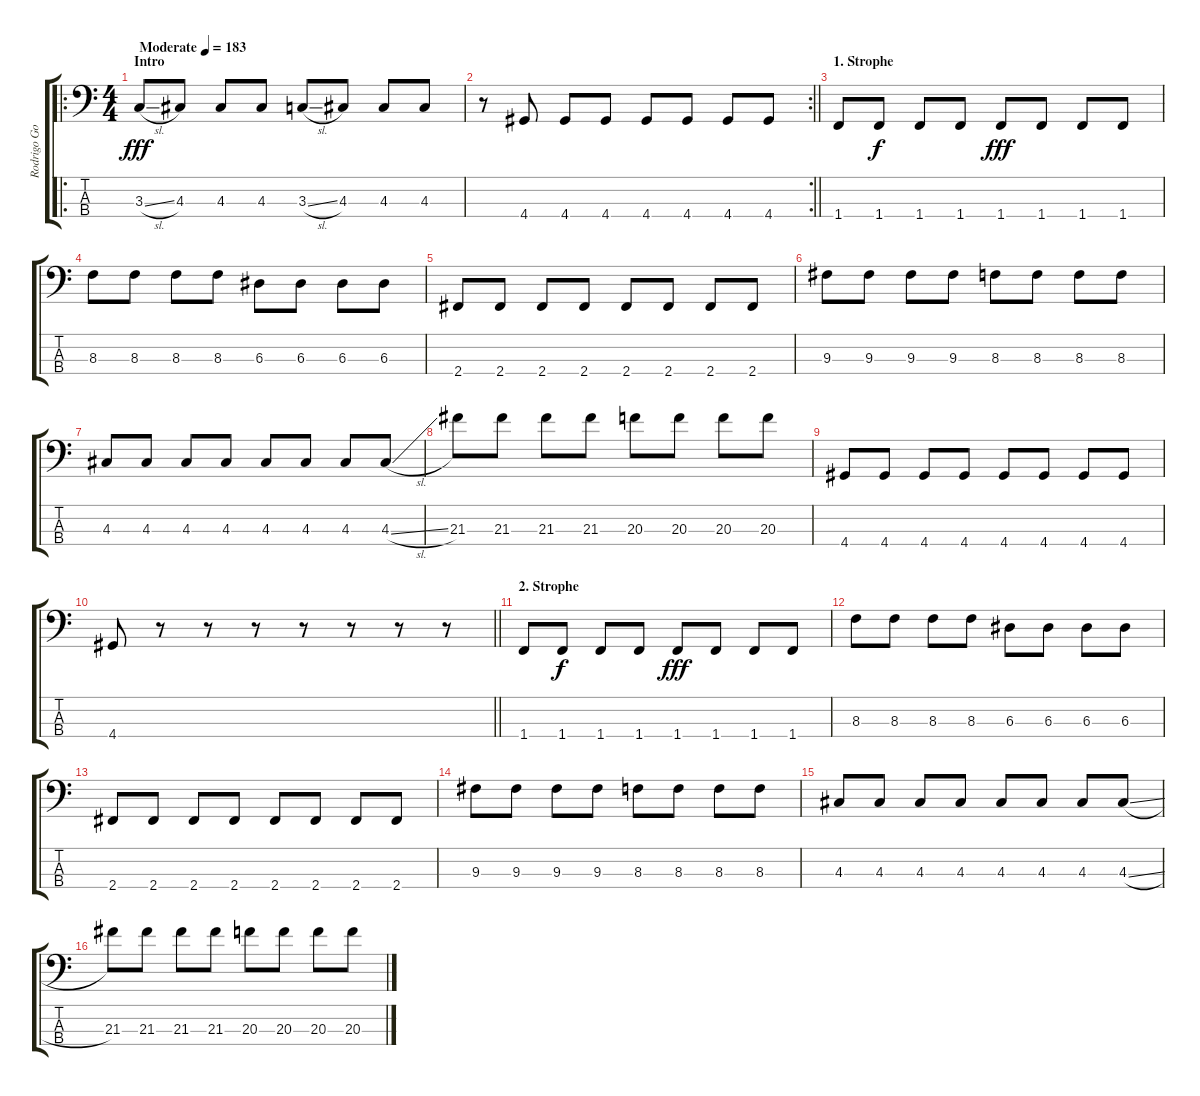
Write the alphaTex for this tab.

\track ("Rodrigo Gonzalez" "Rodrigo Go") {instrument electricbassfinger}
\staff {score tabs}
\tuning (G2 D2 A1 E1) {hide}
\ro
\ts (4 4)
\section ("" "Intro")
\tempo (183 "Moderate")
\clef f4
\ks c
3.3{sl}.8{dy fff instrument electricbassfinger} 4.3.8 4.3.8 4.3.8 3.3{sl}.8 4.3.8 4.3.8 4.3.8 |
\rc 2
\barLineRight lightlight
r.8 4.4.8 4.4.8 4.4.8 4.4.8 4.4.8 4.4.8 4.4.8 |
\section ("" "1. Strophe")
1.4.8 1.4.8{dy f} 1.4.8 1.4.8 1.4.8{dy fff} 1.4.8 1.4.8 1.4.8 |
8.3.8 8.3.8 8.3.8 8.3.8 6.3.8 6.3.8 6.3.8 6.3.8 |
2.4.8 2.4.8 2.4.8 2.4.8 2.4.8 2.4.8 2.4.8 2.4.8 |
9.3.8 9.3.8 9.3.8 9.3.8 8.3.8 8.3.8 8.3.8 8.3.8 |
4.3.8 4.3.8 4.3.8 4.3.8 4.3.8 4.3.8 4.3.8 4.3{sl}.8 |
21.3.8 21.3.8 21.3.8 21.3.8 20.3.8 20.3.8 20.3.8 20.3.8 |
4.4.8 4.4.8 4.4.8 4.4.8 4.4.8 4.4.8 4.4.8 4.4.8 |
\barLineRight lightlight
4.4.8 r.8 r.8 r.8 r.8 r.8 r.8 r.8 |
\section ("" "2. Strophe")
1.4.8 1.4.8{dy f} 1.4.8 1.4.8 1.4.8{dy fff} 1.4.8 1.4.8 1.4.8 |
8.3.8 8.3.8 8.3.8 8.3.8 6.3.8 6.3.8 6.3.8 6.3.8 |
2.4.8 2.4.8 2.4.8 2.4.8 2.4.8 2.4.8 2.4.8 2.4.8 |
9.3.8 9.3.8 9.3.8 9.3.8 8.3.8 8.3.8 8.3.8 8.3.8 |
4.3.8 4.3.8 4.3.8 4.3.8 4.3.8 4.3.8 4.3.8 4.3{sl}.8 |
21.3.8 21.3.8 21.3.8 21.3.8 20.3.8 20.3.8 20.3.8 20.3.8
